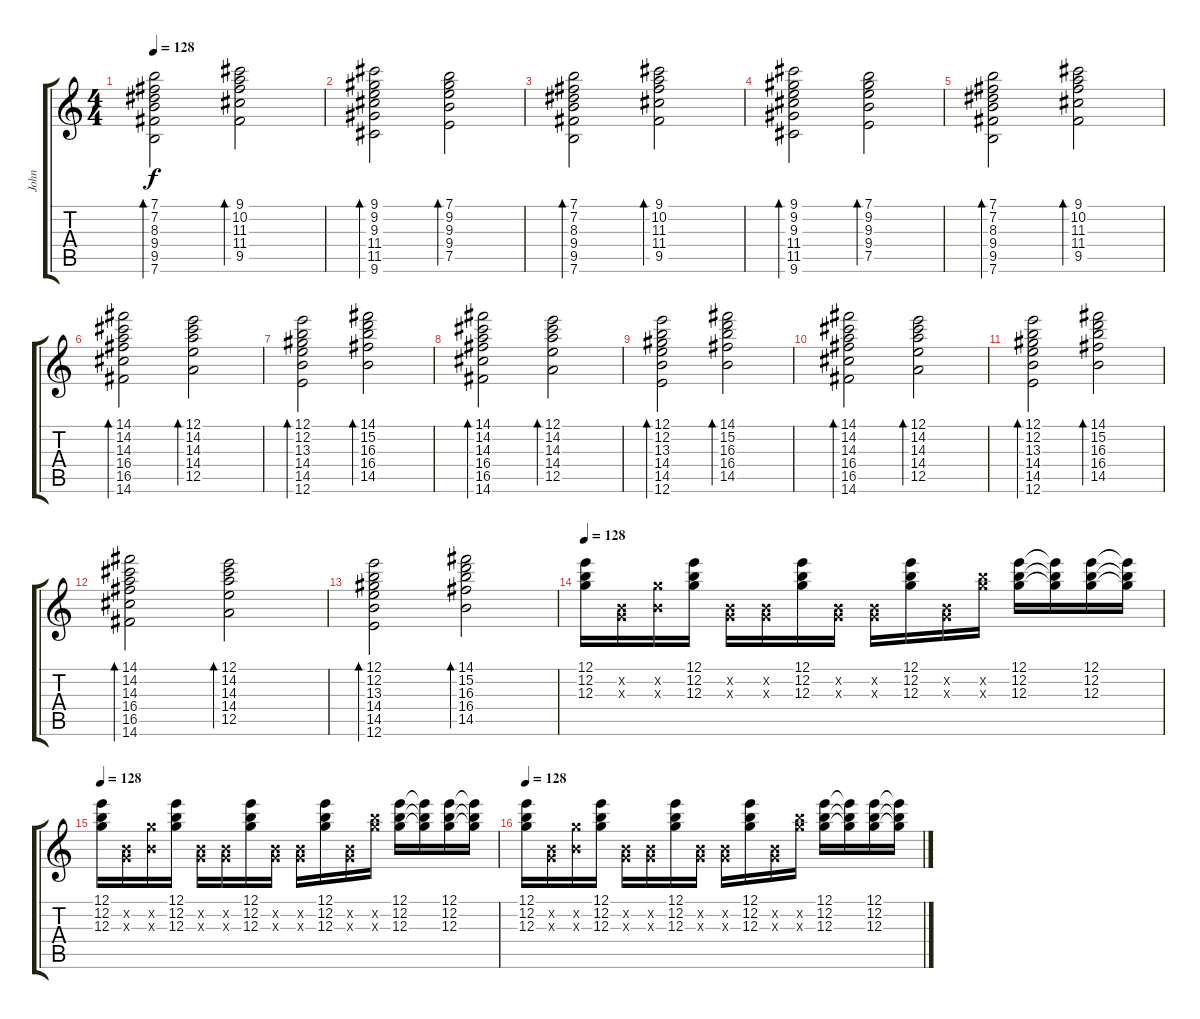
\track ("John" "John") {instrument electricguitarclean}
\staff {score tabs}
\tuning (E4 B3 G3 D3 A2 E2) {hide}
\ts (4 4)
\tempo 128
\clef g2
\ks c
(7.1 7.2 8.3 9.4 9.5 7.6).2{bd 60 dy f} (9.1 10.2 11.3 11.4 9.5).2{bd 60} |
(9.1 9.2 9.3 11.4 11.5 9.6).2{bd 60} (7.1 9.2 9.3 9.4 7.5).2{bd 60} |
(7.1 7.2 8.3 9.4 9.5 7.6).2{bd 60} (9.1 10.2 11.3 11.4 9.5).2{bd 60} |
(9.1 9.2 9.3 11.4 11.5 9.6).2{bd 60} (7.1 9.2 9.3 9.4 7.5).2{bd 60} |
(7.1 7.2 8.3 9.4 9.5 7.6).2{bd 60} (9.1 10.2 11.3 11.4 9.5).2{bd 60} |
(14.1 14.2 14.3 16.4 16.5 14.6).2{bd 60} (12.1 14.2 14.3 14.4 12.5).2{bd 60} |
(12.1 12.2 13.3 14.4 14.5 12.6).2{bd 60} (14.1 15.2 16.3 16.4 14.5).2{bd 60} |
(14.1 14.2 14.3 16.4 16.5 14.6).2{bd 60} (12.1 14.2 14.3 14.4 12.5).2{bd 60} |
(12.1 12.2 13.3 14.4 14.5 12.6).2{bd 60} (14.1 15.2 16.3 16.4 14.5).2{bd 60} |
(14.1 14.2 14.3 16.4 16.5 14.6).2{bd 60} (12.1 14.2 14.3 14.4 12.5).2{bd 60} |
(12.1 12.2 13.3 14.4 14.5 12.6).2{bd 60} (14.1 15.2 16.3 16.4 14.5).2{bd 60} |
(14.1 14.2 14.3 16.4 16.5 14.6).2{bd 60} (12.1 14.2 14.3 14.4 12.5).2{bd 60} |
(12.1 12.2 13.3 14.4 14.5 12.6).2{bd 60} (14.1 15.2 16.3 16.4 14.5).2{bd 60} |
\tempo 128
(12.1 12.2 12.3).16 (0.2{x} 0.3{x}).16 (0.2{x} 12.3{x}).16 (12.1 12.2 12.3).16 (0.2{x} 0.3{x}).16 (0.2{x} 0.3{x}).16 (12.1 12.2 12.3).16 (0.2{x} 0.3{x}).16 (0.2{x} 0.3{x}).16 (12.1 12.2 12.3).16 (0.2{x} 0.3{x}).16 (12.2{x} 12.3{x}).16 (12.1 12.2 12.3).16 (12.1{t} 12.2{t} 12.3{t}).16 (12.1 12.2 12.3).16 (12.1{t} 12.2{t} 12.3{t}).16 |
\tempo 128
(12.1 12.2 12.3).16 (0.2{x} 0.3{x}).16 (0.2{x} 12.3{x}).16 (12.1 12.2 12.3).16 (0.2{x} 0.3{x}).16 (0.2{x} 0.3{x}).16 (12.1 12.2 12.3).16 (0.2{x} 0.3{x}).16 (0.2{x} 0.3{x}).16 (12.1 12.2 12.3).16 (0.2{x} 0.3{x}).16 (12.2{x} 12.3{x}).16 (12.1 12.2 12.3).16 (12.1{t} 12.2{t} 12.3{t}).16 (12.1 12.2 12.3).16 (12.1{t} 12.2{t} 12.3{t}).16 |
\tempo 128
(12.1 12.2 12.3).16 (0.2{x} 0.3{x}).16 (0.2{x} 12.3{x}).16 (12.1 12.2 12.3).16 (0.2{x} 0.3{x}).16 (0.2{x} 0.3{x}).16 (12.1 12.2 12.3).16 (0.2{x} 0.3{x}).16 (0.2{x} 0.3{x}).16 (12.1 12.2 12.3).16 (0.2{x} 0.3{x}).16 (12.2{x} 12.3{x}).16 (12.1 12.2 12.3).16 (12.1{t} 12.2{t} 12.3{t}).16 (12.1 12.2 12.3).16 (12.1{t} 12.2{t} 12.3{t}).16
